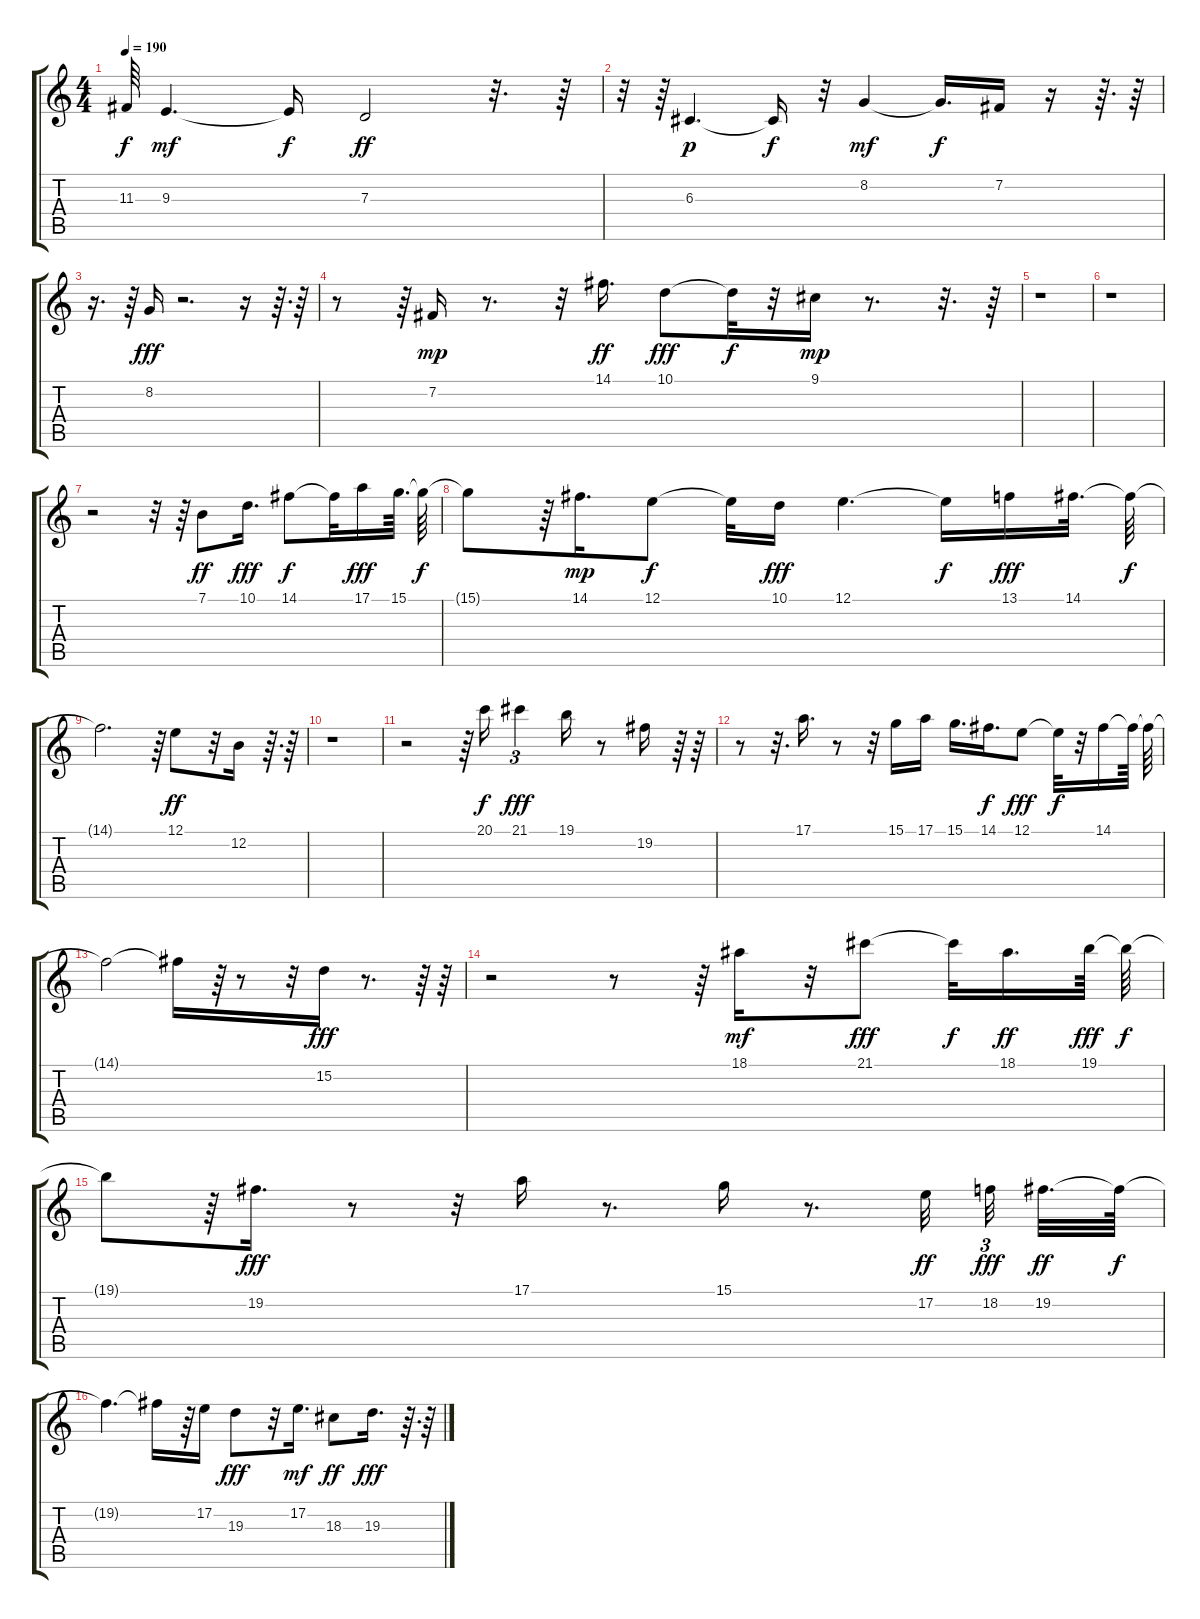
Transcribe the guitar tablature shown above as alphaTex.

\track "" {instrument trumpet}
\staff {score tabs}
\tuning (E4 B3 G3 D3 A2 E2) {hide}
\ts (4 4)
\tempo 190
\clef g2
\ks c
11.3{t}.64{dy f} 9.3.4{d dy mf} 9.3{t}.16{dy f} 7.3.2{dy ff} r.32{d} r.64 |
r.32 r.64 6.3.4{d dy p} 6.3{t}.16{dy f} r.32 8.2.4{dy mf} 8.2{t}.16{d dy f} 7.2.16 r.16 r.64{d} r.64 |
r.16{d} r.64 8.2.16{dy fff} r.2{d} r.16 r.64{d} r.64 |
r.8 r.64 7.2.16{dy mp} r.8{d} r.32 14.1.16{d dy ff} 10.1.8{dy fff} 10.1{t}.32{dy f} r.32 9.1.16{dy mp} r.8{d} r.32{d} r.64 |
r.1 |
r.1 |
r.2 r.32 r.64 7.1.8{dy ff} 10.1.16{d dy fff} 14.1.8{dy f} 14.1{t}.32 17.1.16{dy fff} 15.1.64{d} 15.1{t}.64{dy f} |
15.1{t}.8 r.64 14.1.16{d dy mp} 12.1.8{dy f} 12.1{t}.32 10.1.16{dy fff} 12.1.4{d} 12.1{t}.16{dy f} 13.1.16{dy fff} 14.1.32{d} 14.1{t}.64{dy f} |
14.1{t}.2{d} r.64 12.1.8{dy ff} r.32 12.2.16 r.64{d} r.64 |
r.1 |
r.2 r.64 20.1.16{dy f} 21.1.4{tu (3 2) dy fff} 19.1.16 r.8 19.2.16 r.64 r.64 |
r.8 r.32{d} 17.1.16{d} r.8 r.32 15.1.16 17.1.16 15.1.16{d} 14.1.16{d dy f} 12.1.8{dy fff} 12.1{t}.32{dy f} r.32 14.1.16 14.1{t}.64 14.1{t}.64 |
14.1{t}.2 14.1{t}.16 r.64 r.8 r.32 15.2.16{dy fff} r.8{d} r.64 r.64 |
r.2 r.8 r.64 18.1.16{dy mf} r.32 21.1.8{dy fff} 21.1{t}.32{dy f} 18.1.16{d dy ff} 19.1.64{dy fff} 19.1{t}.64{dy f} |
19.1{t}.8 r.64 19.2.16{d dy fff} r.8 r.32 17.1.16 r.8{d} 15.1.16 r.8{d} 17.2.32{dy ff} 18.2.32{tu (3 2) dy fff} 19.2.32{d dy ff} 19.2{t}.64{dy f} |
19.2{t}.4{d} 19.2{t}.16 r.64 17.2.16 19.3.8{dy fff} r.32 17.2.16{d dy mf} 18.3.8{dy ff} 19.3.16{d dy fff} r.64{d} r.64
